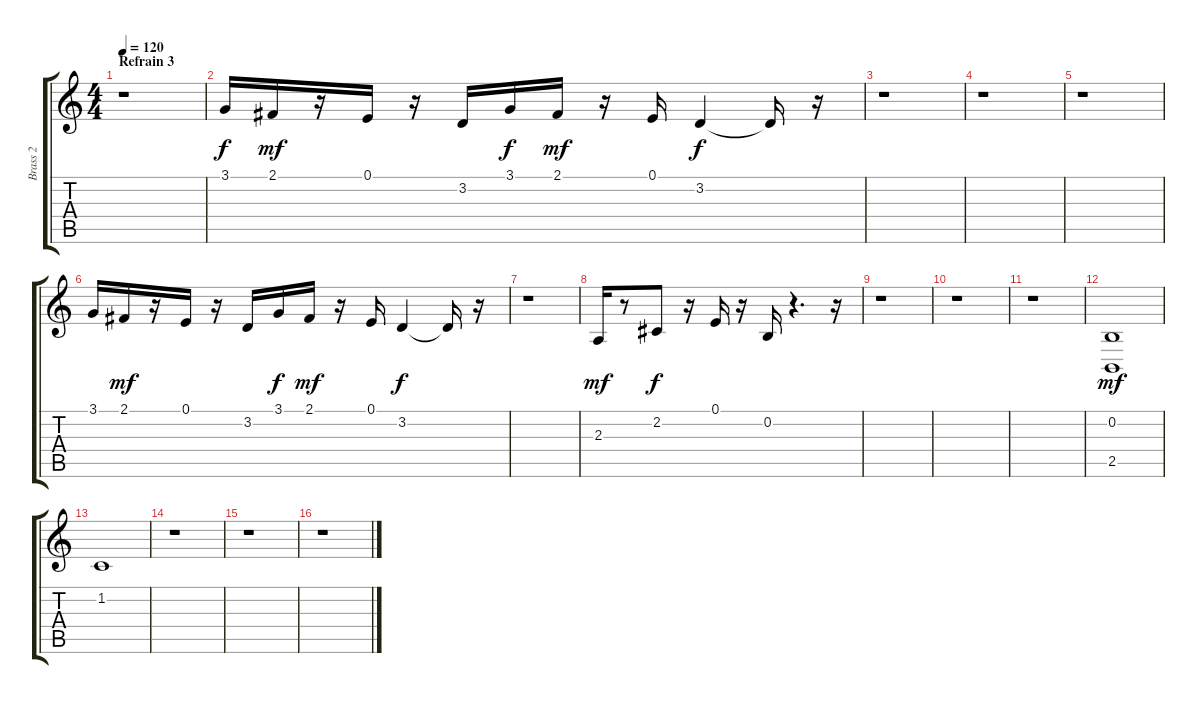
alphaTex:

\track ("Brass 2" "Brass 2") {instrument brasssection}
\staff {score tabs}
\tuning (E4 B3 G3 D3 A2 E2) {hide}
\ts (4 4)
\section ("" "Refrain 3")
\tempo 120
\clef g2
\ks c
r.1{dy f} |
3.1.16 2.1.16{dy mf} r.16 0.1.16 r.16 3.2.16 3.1.16{dy f} 2.1.16{dy mf} r.16 0.1.16 3.2.4{dy f} 3.2{t}.16 r.16 |
r.1 |
r.1 |
r.1 |
3.1.16 2.1.16{dy mf} r.16 0.1.16 r.16 3.2.16 3.1.16{dy f} 2.1.16{dy mf} r.16 0.1.16 3.2.4{dy f} 3.2{t}.16 r.16 |
r.1 |
2.3.16{dy mf} r.8 2.2.8{dy f} r.16 0.1.16 r.16 0.2.16 r.4{d} r.16 |
r.1 |
r.1 |
r.1 |
(0.2 2.5).1{dy mf} |
1.2.1 |
r.1 |
r.1 |
r.1
